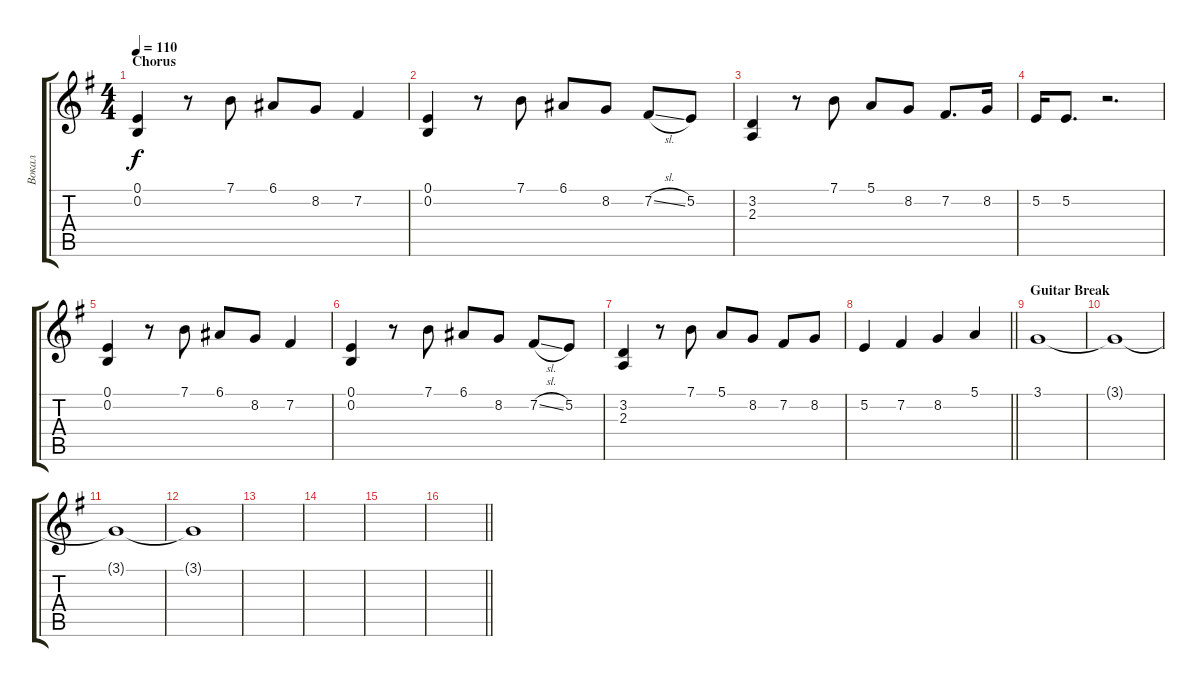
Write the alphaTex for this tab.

\track ("Вокал" "Вокал") {instrument trumpet}
\staff {score tabs}
\tuning (E4 B3 G3 D3 A2 E2) {hide}
\ts (4 4)
\section ("" "Chorus")
\tempo 110
\clef g2
\ks eminor
(0.1 0.2).4{dy f} r.8 7.1.8 6.1.8 8.2.8 7.2.4 |
(0.1 0.2).4 r.8 7.1.8 6.1.8 8.2.8 7.2{sl}.8 5.2.8 |
(3.2 2.3).4 r.8 7.1.8 5.1.8 8.2.8 7.2.8{d} 8.2.16 |
5.2.16 5.2.8{d} r.2{d} |
(0.1 0.2).4 r.8 7.1.8 6.1.8 8.2.8 7.2.4 |
(0.1 0.2).4 r.8 7.1.8 6.1.8 8.2.8 7.2{sl}.8 5.2.8 |
(3.2 2.3).4 r.8 7.1.8 5.1.8 8.2.8 7.2.8 8.2.8 |
\barLineRight lightlight
5.2.4 7.2.4 8.2.4 5.1.4 |
\section ("" "Guitar Break")
3.1.1 |
3.1{t}.1 |
3.1{t}.1 |
3.1{t}.1 |
|
|
|
\barLineRight lightlight
